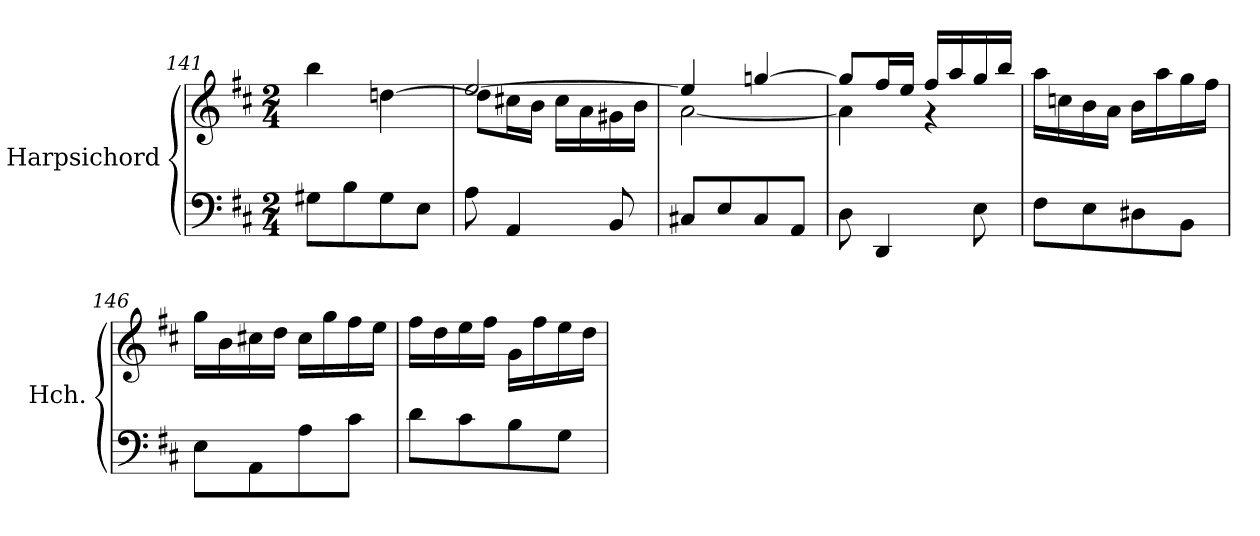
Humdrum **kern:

**kern	**kern
*part1	*part1
*staff2	*staff1
*I"Harpsichord	*
*I'Hch.	*
*clefF4	*clefG2
*k[f#c#]	*k[f#c#]
*M2/4	*M2/4
=141	=141
8G#X\L	4bb\
8B\	.
8G#\	[4ddn\
8E\J	.
=142	=142
*	*^
8A\	[2ee/	8dd\L]
4AA/	.	16cc#X\L
.	.	16b\JJ
.	.	16cc#\LL
.	.	16a\
8BB/	.	16g#X\
.	.	16b\JJ
=143	=143	=143
8C#X/L	4ee/]	[2a\
8E/	.	.
8C#/	[4ggn/	.
8AA/J	.	.
=144	=144	=144
8D\	8gg/L]	4a\]
4DD/	16ff#/L	.
.	16ee/JJ	.
.	16ff#/LL	4r
.	16aa/	.
8E\	16gg/	.
.	16bb/JJ	.
*	*v	*v
=145	=145
8F#\L	16aa\LL
.	16ccn\
8E\	16b\
.	16a\JJ
8D#X\	16b\LL
.	16aa\
8BB\J	16gg\
.	16ff#\JJ
!!LO:LB:g=z
=146	=146
8E\L	16gg\LL
.	16b\
8AA\	16cc#X\
.	16dd\JJ
8A\	16cc#\LL
.	16gg\
8c#\J	16ff#\
.	16ee\JJ
=147	=147
8d\L	16ff#\LL
.	16dd\
8c#\	16ee\
.	16ff#\JJ
8B\	16g\LL
.	16ff#\
8G\J	16ee\
.	16dd\JJ
=	=
*-	*-
